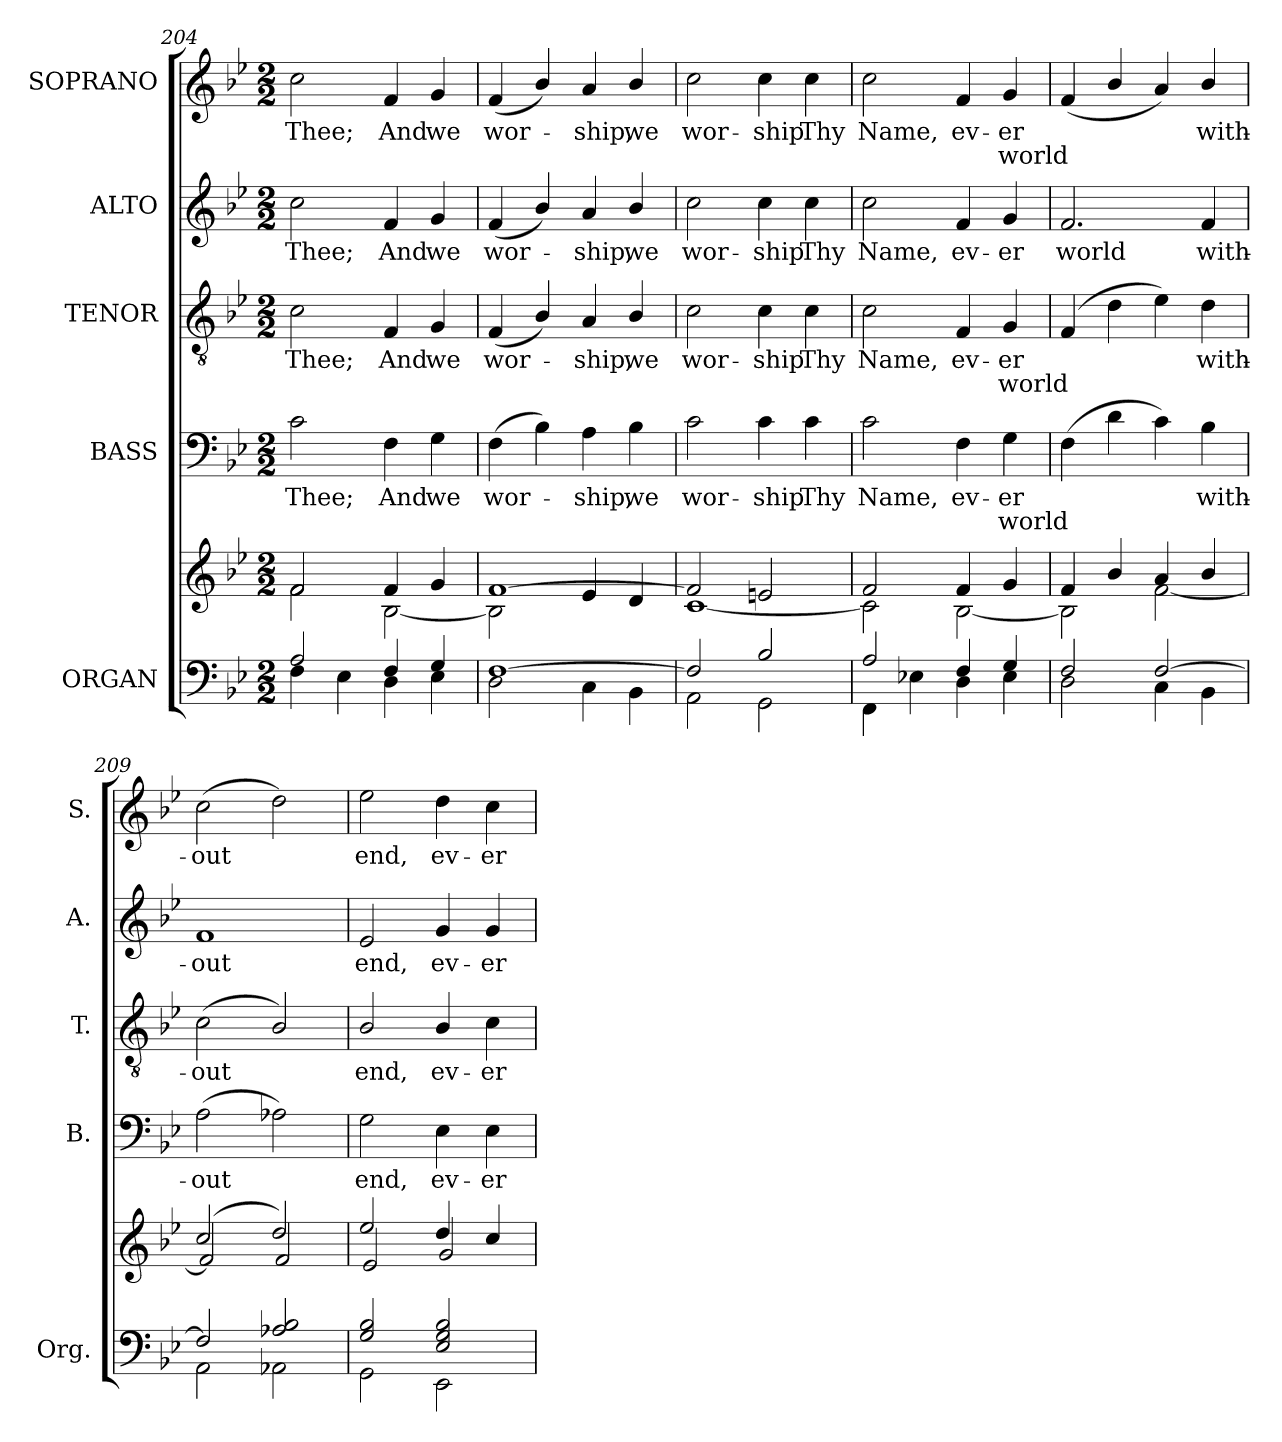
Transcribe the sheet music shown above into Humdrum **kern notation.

**kern	**kern	**kern	**text	**text	**kern	**text	**text	**kern	**text	**kern	**text	**text
*part5	*part5	*part4	*part4	*part4	*part3	*part3	*part3	*part2	*part2	*part1	*part1	*part1
*staff6	*staff5	*staff4	*staff4	*staff4	*staff3	*staff3	*staff3	*staff2	*staff2	*staff1	*staff1	*staff1
*I"ORGAN	*	*I"BASS	*	*	*I"TENOR	*	*	*I"ALTO	*	*I"SOPRANO	*	*
*I'Org.	*	*I'B.	*	*	*I'T.	*	*	*I'A.	*	*I'S.	*	*
*clefF4	*clefG2	*clefF4	*	*	*clefGv2	*	*	*clefG2	*	*clefG2	*	*
*	*	*	*	*	*ITrd7c12	*	*	*	*	*	*	*
*k[b-e-]	*k[b-e-]	*k[b-e-]	*	*	*k[b-e-]	*	*	*k[b-e-]	*	*k[b-e-]	*	*
*B-:	*B-:	*B-:	*	*	*B-:	*	*	*B-:	*	*B-:	*	*
*M2/2	*M2/2	*M2/2	*	*	*M2/2	*	*	*M2/2	*	*M2/2	*	*
=204	=204	=204	=204	=204	=204	=204	=204	=204	=204	=204	=204	=204
*^	*^	*	*	*	*	*	*	*	*	*	*	*
!	!	!	!	!	!LO:LY:b:color=#000000	!	!	!	!	!	!	!	!	!
!	!	!	!	!	!	!	!	!LO:LY:b:color=#000000	!	!	!	!	!	!
!	!	!	!	!	!	!	!	!	!	!	!LO:LY:b:color=#000000	!	!	!
!	!	!	!	!	!	!	!	!	!	!	!	!	!LO:LY:b:color=#000000	!
2Ai/	4Fi\	2fi/	2fi\	2ci\	Thee;	.	2Ci\	Thee;	.	2cci\	Thee;	2cci\	Thee;	.
.	4E-i\	.	.	.	.	.	.	.	.	.	.	.	.	.
!	!	!	!	!	!LO:LY:b:color=#000000	!	!	!	!	!	!	!	!	!
!	!	!	!	!	!	!	!	!LO:LY:b:color=#000000	!	!	!	!	!	!
!	!	!	!	!	!	!	!	!	!	!	!LO:LY:b:color=#000000	!	!	!
!	!	!	!	!	!	!	!	!	!	!	!	!	!LO:LY:b:color=#000000	!
4Fi/	4Di\	4fi/	[2B-i\	4Fi\	And	.	4FFi/	And	.	4fi/	And	4fi/	And	.
!	!	!	!	!	!LO:LY:b:color=#000000	!	!	!	!	!	!	!	!	!
!	!	!	!	!	!	!	!	!LO:LY:b:color=#000000	!	!	!	!	!	!
!	!	!	!	!	!	!	!	!	!	!	!LO:LY:b:color=#000000	!	!	!
!	!	!	!	!	!	!	!	!	!	!	!	!	!LO:LY:b:color=#000000	!
4Gi/	4E-i\	4gi/	.	4Gi\	we	.	4GGi/	we	.	4gi/	we	4gi/	we	.
=205	=205	=205	=205	=205	=205	=205	=205	=205	=205	=205	=205	=205	=205	=205
!	!	!	!	!	!LO:LY:b:color=#000000	!	!	!	!	!	!	!	!	!
!	!	!	!	!	!	!	!	!LO:LY:b:color=#000000	!	!	!	!	!	!
!	!	!	!	!	!	!	!	!	!	!	!LO:LY:b:color=#000000	!	!	!
!	!	!	!	!	!	!	!	!	!	!	!	!	!LO:LY:b:color=#000000	!
[1Fi	2Di\	[1fi	2B-i\]	(4Fi\	wor-	.	(4FFi/	wor-	.	(4fi/	wor-	(4fi/	wor-	.
.	.	.	.	4B-i\)	.	.	4BB-i/)	.	.	4b-i/)	.	4b-i/)	.	.
!	!	!	!	!	!LO:LY:b:color=#000000	!	!	!	!	!	!	!	!	!
!	!	!	!	!	!	!	!	!LO:LY:b:color=#000000	!	!	!	!	!	!
!	!	!	!	!	!	!	!	!	!	!	!LO:LY:b:color=#000000	!	!	!
!	!	!	!	!	!	!	!	!	!	!	!	!	!LO:LY:b:color=#000000	!
.	4Ci\	.	4e-i/	4Ai\	-ship,	.	4AAi/	-ship,	.	4ai/	-ship,	4ai/	-ship,	.
!	!	!	!	!	!LO:LY:b:color=#000000	!	!	!	!	!	!	!	!	!
!	!	!	!	!	!	!	!	!LO:LY:b:color=#000000	!	!	!	!	!	!
!	!	!	!	!	!	!	!	!	!	!	!LO:LY:b:color=#000000	!	!	!
!	!	!	!	!	!	!	!	!	!	!	!	!	!LO:LY:b:color=#000000	!
.	4BB-i\	.	4di/	4B-i\	we	.	4BB-i/	we	.	4b-i/	we	4b-i/	we	.
=206	=206	=206	=206	=206	=206	=206	=206	=206	=206	=206	=206	=206	=206	=206
!	!	!	!	!	!LO:LY:b:color=#000000	!	!	!	!	!	!	!	!	!
!	!	!	!	!	!	!	!	!LO:LY:b:color=#000000	!	!	!	!	!	!
!	!	!	!	!	!	!	!	!	!	!	!LO:LY:b:color=#000000	!	!	!
!	!	!	!	!	!	!	!	!	!	!	!	!	!LO:LY:b:color=#000000	!
2Fi/]	2AAi\	2fi/]	[1ci	2ci\	wor-	.	2Ci\	wor-	.	2cci\	wor-	2cci\	wor-	.
!	!	!	!	!	!LO:LY:b:color=#000000	!	!	!	!	!	!	!	!	!
!	!	!	!	!	!	!	!	!LO:LY:b:color=#000000	!	!	!	!	!	!
!	!	!	!	!	!	!	!	!	!	!	!LO:LY:b:color=#000000	!	!	!
!	!	!	!	!	!	!	!	!	!	!	!	!	!LO:LY:b:color=#000000	!
2B-i/	2GGi\	2eni/	.	4ci\	-ship	.	4Ci\	-ship	.	4cci\	-ship	4cci\	-ship	.
!	!	!	!	!	!LO:LY:b:color=#000000	!	!	!	!	!	!	!	!	!
!	!	!	!	!	!	!	!	!LO:LY:b:color=#000000	!	!	!	!	!	!
!	!	!	!	!	!	!	!	!	!	!	!LO:LY:b:color=#000000	!	!	!
!	!	!	!	!	!	!	!	!	!	!	!	!	!LO:LY:b:color=#000000	!
.	.	.	.	4ci\	Thy	.	4Ci\	Thy	.	4cci\	Thy	4cci\	Thy	.
!!LO:LB:g=z
=207	=207	=207	=207	=207	=207	=207	=207	=207	=207	=207	=207	=207	=207	=207
!	!	!	!	!	!LO:LY:b:color=#000000	!	!	!	!	!	!	!	!	!
!	!	!	!	!	!	!	!	!LO:LY:b:color=#000000	!	!	!	!	!	!
!	!	!	!	!	!	!	!	!	!	!	!LO:LY:b:color=#000000	!	!	!
!	!	!	!	!	!	!	!	!	!	!	!	!	!LO:LY:b:color=#000000	!
2Ai/	4FFi\	2fi/	2ci\]	2ci\	Name,	.	2Ci\	Name,	.	2cci\	Name,	2cci\	Name,	.
.	4E-Xi\	.	.	.	.	.	.	.	.	.	.	.	.	.
!	!	!	!	!	!LO:LY:b:color=#000000	!	!	!	!	!	!	!	!	!
!	!	!	!	!	!	!	!	!LO:LY:b:color=#000000	!	!	!	!	!	!
!	!	!	!	!	!	!	!	!	!	!	!LO:LY:b:color=#000000	!	!	!
!	!	!	!	!	!	!	!	!	!	!	!	!	!LO:LY:b:color=#000000	!
4Fi/	4Di\	4fi/	[2B-i\	4Fi\	ev-	.	4FFi/	ev-	.	4fi/	ev-	4fi/	ev-	.
!	!	!	!	!	!LO:LY:b:color=#000000	!LO:LY:b:color=#000000	!	!	!	!	!	!	!	!
!	!	!	!	!	!	!	!	!LO:LY:b:color=#000000	!LO:LY:b:color=#000000	!	!	!	!	!
!	!	!	!	!	!	!	!	!	!	!	!LO:LY:b:color=#000000	!	!	!
!	!	!	!	!	!	!	!	!	!	!	!	!	!LO:LY:b:color=#000000	!LO:LY:b:color=#000000
4Gi/	4E-i\	4gi/	.	4Gi\	-er	world	4GGi/	-er	world	4gi/	-er	4gi/	-er	world
=208	=208	=208	=208	=208	=208	=208	=208	=208	=208	=208	=208	=208	=208	=208
!	!	!	!	!	!	!	!	!	!	!	!LO:LY:b:color=#000000	!	!	!
2Fi/	2Di\	4fi/	2B-i\]	(4Fi\	.	.	(4FFi/	.	.	2.fi/	world	(4fi/	.	.
.	.	4b-i/	.	4di\	.	.	4Di\	.	.	.	.	4b-i/	.	.
[2Fi/	4Ci\	4ai/	[2fi\	4ci\)	.	.	4E-i\)	.	.	.	.	4ai/)	.	.
!	!	!	!	!	!LO:LY:b:color=#000000	!	!	!	!	!	!	!	!	!
!	!	!	!	!	!	!	!	!LO:LY:b:color=#000000	!	!	!	!	!	!
!	!	!	!	!	!	!	!	!	!	!	!LO:LY:b:color=#000000	!	!	!
!	!	!	!	!	!	!	!	!	!	!	!	!	!LO:LY:b:color=#000000	!
.	4BB-i\	4b-i/	.	4B-i\	with-	.	4Di\	with-	.	4fi/	with-	4b-i/	with-	.
=209	=209	=209	=209	=209	=209	=209	=209	=209	=209	=209	=209	=209	=209	=209
!	!	!	!	!	!LO:LY:b:color=#000000	!	!	!	!	!	!	!	!	!
!	!	!	!	!	!	!	!	!LO:LY:b:color=#000000	!	!	!	!	!	!
!	!	!	!	!	!	!	!	!	!	!	!LO:LY:b:color=#000000	!	!	!
!	!	!	!	!	!	!	!	!	!	!	!	!	!LO:LY:b:color=#000000	!
2Fi/]	2AAi\	(2cci/	2fi/]	(2Ai\	-out	.	(2Ci\	-out	.	1fi	-out	(2cci\	-out	.
2A-Xi/ 2B-i	2AA-Xi\	2ddi/)	2fi/	2A-Xi\)	.	.	2BB-i/)	.	.	.	.	2ddi\)	.	.
=210	=210	=210	=210	=210	=210	=210	=210	=210	=210	=210	=210	=210	=210	=210
!	!	!	!	!	!LO:LY:b:color=#000000	!	!	!	!	!	!	!	!	!
!	!	!	!	!	!	!	!	!LO:LY:b:color=#000000	!	!	!	!	!	!
!	!	!	!	!	!	!	!	!	!	!	!LO:LY:b:color=#000000	!	!	!
!	!	!	!	!	!	!	!	!	!	!	!	!	!LO:LY:b:color=#000000	!
2Gi/ 2B-i	2GGi\	2ee-i/	2e-i/	2Gi\	end,	.	2BB-i/	end,	.	2e-i/	end,	2ee-i\	end,	.
!	!	!	!	!	!LO:LY:b:color=#000000	!	!	!	!	!	!	!	!	!
!	!	!	!	!	!	!	!	!LO:LY:b:color=#000000	!	!	!	!	!	!
!	!	!	!	!	!	!	!	!	!	!	!LO:LY:b:color=#000000	!	!	!
!	!	!	!	!	!	!	!	!	!	!	!	!	!LO:LY:b:color=#000000	!
2E-i/ 2Gi 2B-i	2EE-i\	4ddi/	2gi/	4E-i\	ev-	.	4BB-i/	ev-	.	4gi/	ev-	4ddi\	ev-	.
!	!	!	!	!	!LO:LY:b:color=#000000	!	!	!	!	!	!	!	!	!
!	!	!	!	!	!	!	!	!LO:LY:b:color=#000000	!	!	!	!	!	!
!	!	!	!	!	!	!	!	!	!	!	!LO:LY:b:color=#000000	!	!	!
!	!	!	!	!	!	!	!	!	!	!	!	!	!LO:LY:b:color=#000000	!
.	.	4cci/	.	4E-i\	-er	.	4Ci\	-er	.	4gi/	-er	4cci\	-er	.
*v	*v	*	*	*	*	*	*	*	*	*	*	*	*	*
*	*v	*v	*	*	*	*	*	*	*	*	*	*	*
=	=	=	=	=	=	=	=	=	=	=	=	=
*-	*-	*-	*-	*-	*-	*-	*-	*-	*-	*-	*-	*-
